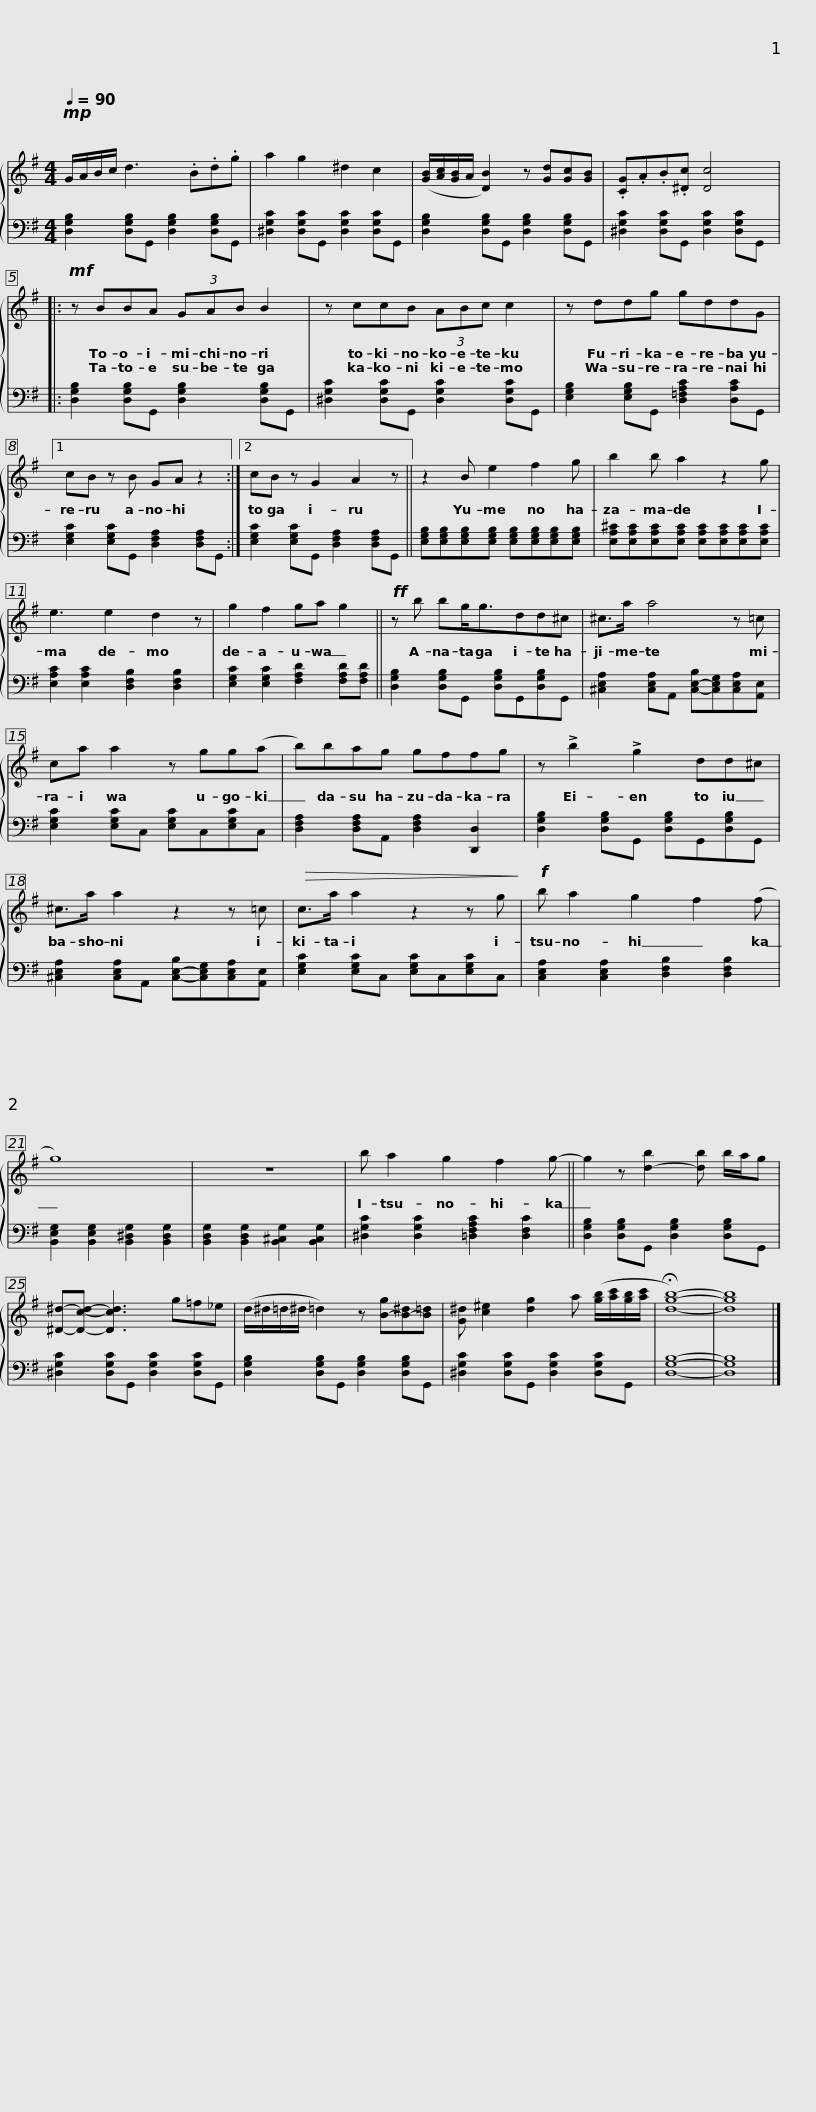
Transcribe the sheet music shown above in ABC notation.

X:1
%%score { 1 | 2 }
L:1/8
Q:1/4=90
M:4/4
I:linebreak $
K:G
V:1 treble
V:2 bass
V:1
!mp! G/A/B/c/ d3 .B.d.g | a2 g2 ^d2 c2 | ([GB]/[Ac]/[GB]/A/ [DB]2) z [Gd][Gc][GB] | .[CG].A.B.[^Dc] [Dc]4 |:$!mf! z BBA (3GAB B2 | %5
 z ccB (3ABc c2 | z ddg gddG |1$ cB z B GA z2 :|2 cB z G2 A2 z || z2 B e2 f2 g | %10
 b2 b a2 z2 g |$ e3 e2 d2 z | g2 f2 ga g2 ||!ff! z b bg<gdd^c | ^c>a a4 z =c |$ %15
 ca a2 z gg(a | b)bag gffg | z !>!b2 !>!g2 dd^c | ^c>a a2 z2 z =c |$!>(! c>a a2 z2 z g!>)! | %20
!f! b a2 g2 f2 (f | g8) | z8 | b a2 g2 f2 g- ||$ g2 z [d-b]2 [db] b/a/g | %25
 [^D^d]-[Dcd]- [Dcd]3 g=f_e |$ (d/^d/=d/^d/ =d2) z [B-g][B-^d][B=d] | [G^d] [c^e]2 [dg]2 a ([gb]/[ac']/[gb]/[ac']/ | !fermata![dgb]8-) | [dgb]8 |] %30
V:2
 [D,G,B,]2 [D,G,B,]G,, [D,G,B,]2 [D,G,B,]G,, | [^D,G,C]2 [D,G,C]G,, [D,G,C]2 [D,G,C]G,, | [D,G,B,]2 [D,G,B,]G,, [D,G,B,]2 [D,G,B,]G,, | [^D,G,C]2 [D,G,C]G,, [D,G,C]2 [D,G,C]G,, |:$ [D,G,B,]2 [D,G,B,]G,, [D,G,B,]2 [D,G,B,]G,, | %5
 [^D,G,C]2 [D,G,C]G,, [D,G,C]2 [D,G,C]G,, | [E,G,B,]2 [E,G,B,]G,, [D,=F,A,C]2 [D,A,C]G,, |1$ [E,G,C]2 [E,G,C]G,, [D,F,A,]2 [D,F,A,]G,, :|2 [E,G,C]2 [E,G,C]G,, [D,F,A,]2 [D,F,A,]G,, || [E,G,B,][E,G,B,][E,G,B,][E,G,B,] [E,G,B,][E,G,B,][E,G,B,][E,G,B,] | %10
 [E,A,^C][E,A,C][E,A,C][E,A,C] [E,A,C][E,A,C][E,A,C][E,A,C] |$ [E,A,C]2 [E,A,C]2 [D,F,B,]2 [D,F,B,]2 | [E,G,C]2 [E,G,C]2 [F,A,D]2 [F,A,D][F,A,D] || [D,G,B,]2 [D,G,B,]G,, [D,G,B,]G,,[D,G,B,]G,, | [^C,E,A,]2 [C,E,A,]A,, [C,-E,-B,][C,E,G,][C,E,A,][A,,E,] |$ %15
 [E,G,C]2 [E,G,C]C, [E,G,C]C,[E,G,C]C, | [D,F,A,]2 [D,F,A,]A,, [D,F,A,]2 [D,,D,]2 | [D,G,B,]2 [D,G,B,]G,, [D,G,B,]G,,[D,G,B,]G,, | [^C,E,A,]2 [C,E,A,]A,, [C,-E,-B,][C,E,G,][C,E,A,][A,,E,] |$ [E,G,C]2 [E,G,C]C, [E,G,C]C,[E,G,C]C, | %20
 [C,E,A,]2 [C,E,A,]2 [D,F,B,]2 [D,F,B,]2 | [B,,E,G,]2 [B,,E,G,]2 [B,,^D,G,]2 [B,,D,G,]2 | [B,,D,G,]2 [B,,D,G,]2 [B,,^C,G,]2 [B,,C,G,]2 | [^D,G,C]2 [D,G,C]2 [=D,F,A,C]2 [D,F,C]2 ||$ [D,G,B,]2 [D,G,B,]G,, [D,G,B,]2 [D,G,B,]G,, | %25
 [^D,G,C]2 [D,G,C]G,, [D,G,C]2 [D,G,C]G,, |$ [D,G,B,]2 [D,G,B,]G,, [D,G,B,]2 [D,G,B,]G,, | [^D,G,C]2 [D,G,C]G,, [D,G,C]2 [D,G,C]G,, | [D,G,B,]8- | [D,G,B,]8 |] %30
